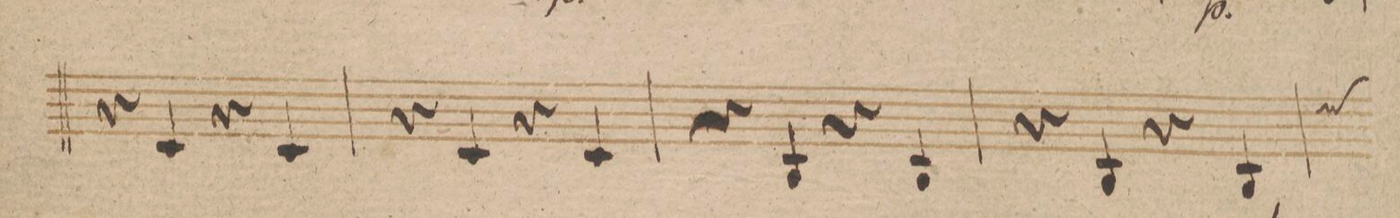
**kern	**dynam
*I"Violino 2do	*
*clefG2	*
*k[b-]	*
*met(c|)	*
*M2/2	*
4r	.
4c/	.
4r	.
4c/	.
=99	=99
4r	.
4c/	.
4r	.
4c/	.
=100	=100
4r	.
4B-/	.
4r	.
4B-/	.
=101	=101
4r	.
4B-/	.
4r	.
4B-/	.
=102	=102
*-	*-
